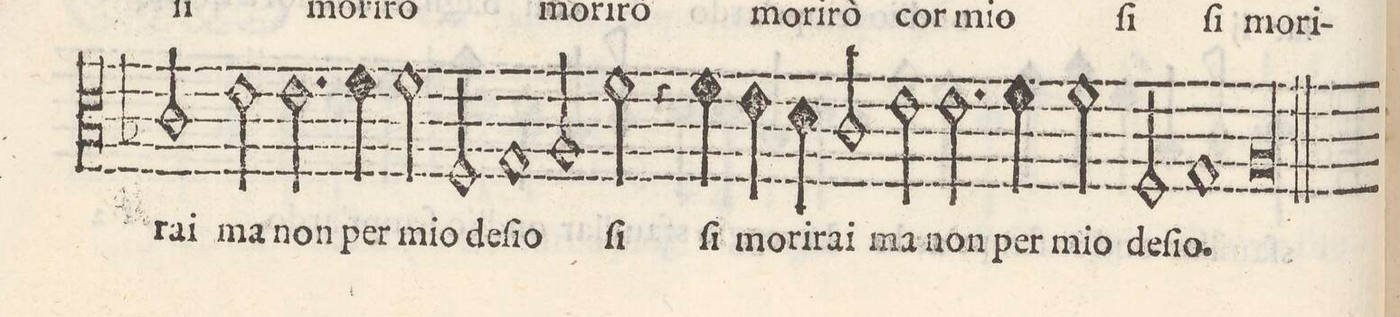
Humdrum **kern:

**kern	**text
*I"ALTO	*
*clefC3	*
*k[b-]	*
*met(C)	*
*M2/1	*
=35-	=35-
2c/	-rai
2e\	ma
2.e\	non
4f\	per
=36-	=36-
2f\	mio
2F/	de-
1G	-ſi-
=37-	=37-
2A/	-o
2f\	ſi
4r	.
4f\	ſi
4e\	mo-
4d\	-ri-
=38-	=38-
2c/	-rai
2e\	ma
2.e\	non
4f\	per
=39-	=39-
2f\	mio
2F/	de-
1G	-ſi-
=40-	=40-
0A/l	-o.
=-	=-
*-	*-
